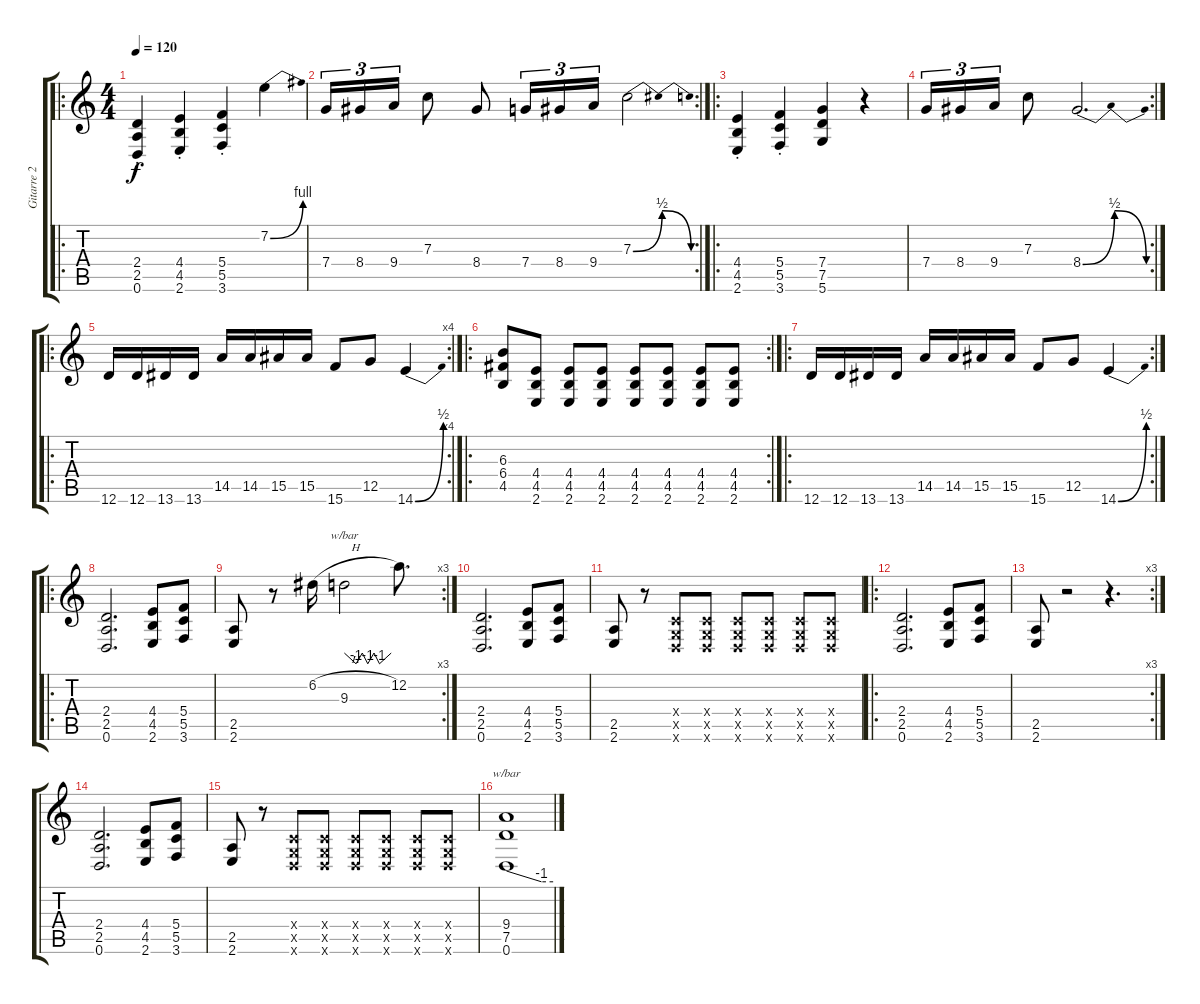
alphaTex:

\track ("Gitarre 2" "Gitarre 2") {instrument distortionguitar}
\staff {score tabs}
\tuning (D4 A3 F3 C3 G2 D2) {hide}
\ro
\ts (4 4)
\tempo 120
\clef g2
\ks c
(2.4{st} 2.5{st} 0.6{st}).4{dy f} (4.4{st} 4.5{st} 2.6{st}).4 (5.4{st} 5.5{st} 3.6{st}).4 7.2{be (bend 0 0 60 4)}.4 |
\rc 2
7.4.16{tu (3 2)} 8.4.16{tu (3 2)} 9.4.16{tu (3 2)} 7.3.8 8.4.8 7.4.16{tu (3 2)} 8.4.16{tu (3 2)} 9.4.16{tu (3 2)} 7.3{be (bendrelease 0 0 15 2 38 2 60 0)}.2 |
\ro
(4.4{st} 4.5{st} 2.6{st}).4 (5.4{st} 5.5{st} 3.6{st}).4 (7.4 7.5 5.6).4 r.4 |
\rc 2
7.4.16{tu (3 2)} 8.4.16{tu (3 2)} 9.4.16{tu (3 2)} 7.3.8 8.4{be (bendrelease 0 0 15 2 30 2 60 0)}.2{d} |
\ro
\rc 4
12.6.16 12.6.16 13.6.16 13.6.16 14.5.16 14.5.16 15.5.16 15.5.16 15.6.8 12.5.8 14.6{be (bend 0 0 60 2)}.4 |
\ro
\rc 2
(6.3 6.4 4.5).8 (4.4 4.5 2.6).8 (4.4 4.5 2.6).8 (4.4 4.5 2.6).8 (4.4 4.5 2.6).8 (4.4 4.5 2.6).8 (4.4 4.5 2.6).8 (4.4 4.5 2.6).8 |
\ro
\rc 2
12.6.16 12.6.16 13.6.16 13.6.16 14.5.16 14.5.16 15.5.16 15.5.16 15.6.8 12.5.8 14.6{be (bend 0 0 60 2)}.4 |
\ro
(2.4 2.5 0.6).2{d} (4.4 4.5 2.6).8 (5.4 5.5 3.6).8 |
\rc 3
(2.5 2.6).8 r.8 6.2{h}.16 9.3.2{tbe (custom default 0 0 15 -4 23 0 30 -4 38 0 45 -4 60 0)} 12.2.8{d} |
(2.4 2.5 0.6).2{d} (4.4 4.5 2.6).8 (5.4 5.5 3.6).8 |
(2.5 2.6).8 r.8 (0.4{x} 0.5{x} 0.6{x}).8 (0.4{x} 0.5{x} 0.6{x}).8 (0.4{x} 0.5{x} 0.6{x}).8 (0.4{x} 0.5{x} 0.6{x}).8 (0.4{x} 0.5{x} 0.6{x}).8 (0.4{x} 0.5{x} 0.6{x}).8 |
\ro
(2.4 2.5 0.6).2{d} (4.4 4.5 2.6).8 (5.4 5.5 3.6).8 |
\rc 3
(2.5 2.6).8 r.2 r.4{d} |
(2.4 2.5 0.6).2{d} (4.4 4.5 2.6).8 (5.4 5.5 3.6).8 |
(2.5 2.6).8 r.8 (0.4{x} 0.5{x} 0.6{x}).8 (0.4{x} 0.5{x} 0.6{x}).8 (0.4{x} 0.5{x} 0.6{x}).8 (0.4{x} 0.5{x} 0.6{x}).8 (0.4{x} 0.5{x} 0.6{x}).8 (0.4{x} 0.5{x} 0.6{x}).8 |
(9.4 7.5 0.6).1{tbe (custom default 0 0 45 -4 60 -4)}
